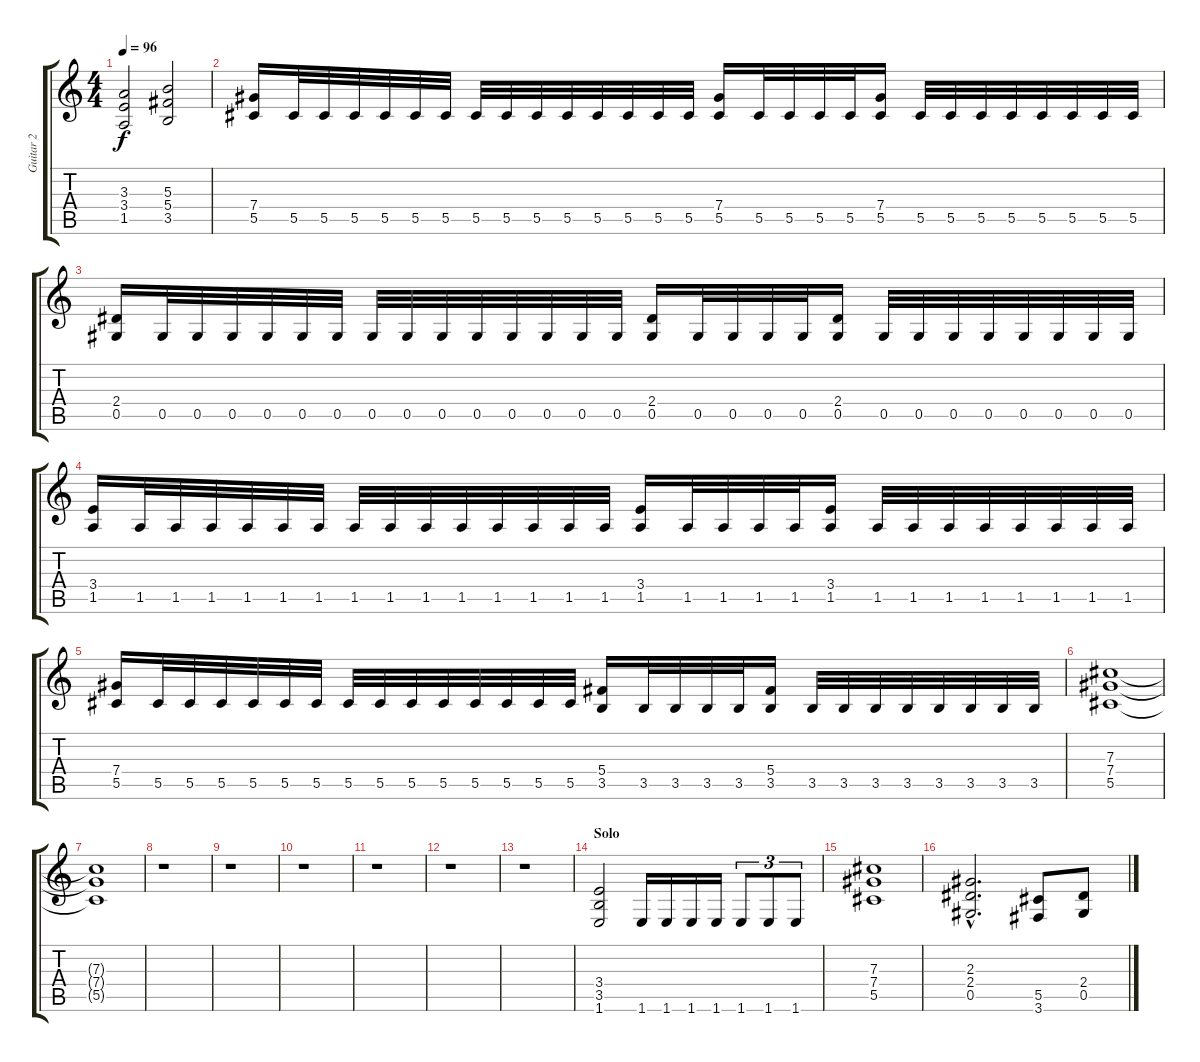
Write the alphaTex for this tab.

\track ("Guitar 2" "Guitar 2") {instrument distortionguitar}
\staff {score tabs}
\tuning (Eb4 Bb3 Gb3 Db3 Ab2 Eb2) {hide}
\ts (4 4)
\tempo 96
\clef g2
\ks c
(3.3 3.4 1.5).2{dy f} (5.3 5.4 3.5).2 |
(7.4 5.5).16 5.5.32 5.5.32 5.5.32 5.5.32 5.5.32 5.5.32 5.5.32 5.5.32 5.5.32 5.5.32 5.5.32 5.5.32 5.5.32 5.5.32 (7.4 5.5).16 5.5.32 5.5.32 5.5.32 5.5.32 (7.4 5.5).16 5.5.32 5.5.32 5.5.32 5.5.32 5.5.32 5.5.32 5.5.32 5.5.32 |
(2.4 0.5).16 0.5.32 0.5.32 0.5.32 0.5.32 0.5.32 0.5.32 0.5.32 0.5.32 0.5.32 0.5.32 0.5.32 0.5.32 0.5.32 0.5.32 (2.4 0.5).16 0.5.32 0.5.32 0.5.32 0.5.32 (2.4 0.5).16 0.5.32 0.5.32 0.5.32 0.5.32 0.5.32 0.5.32 0.5.32 0.5.32 |
(3.4 1.5).16 1.5.32 1.5.32 1.5.32 1.5.32 1.5.32 1.5.32 1.5.32 1.5.32 1.5.32 1.5.32 1.5.32 1.5.32 1.5.32 1.5.32 (3.4 1.5).16 1.5.32 1.5.32 1.5.32 1.5.32 (3.4 1.5).16 1.5.32 1.5.32 1.5.32 1.5.32 1.5.32 1.5.32 1.5.32 1.5.32 |
(7.4 5.5).16 5.5.32 5.5.32 5.5.32 5.5.32 5.5.32 5.5.32 5.5.32 5.5.32 5.5.32 5.5.32 5.5.32 5.5.32 5.5.32 5.5.32 (5.4 3.5).16 3.5.32 3.5.32 3.5.32 3.5.32 (5.4 3.5).16 3.5.32 3.5.32 3.5.32 3.5.32 3.5.32 3.5.32 3.5.32 3.5.32 |
\section ("" "")
(7.3 7.4 5.5).1{volume 0} |
(7.3{t} 7.4{t} 5.5{t}).1 |
r.1 |
r.1 |
r.1 |
r.1 |
r.1 |
r.1 |
\section ("" "Solo")
(3.4 3.5 1.6).2{volume 14} 1.6.16 1.6.16 1.6.16 1.6.16 1.6.8{tu (3 2)} 1.6.8{tu (3 2)} 1.6.8{tu (3 2)} |
(7.3 7.4 5.5).1 |
(2.3{hac} 2.4{hac} 0.5{hac}).2{d} (5.5 3.6).8 (2.4 0.5).8
